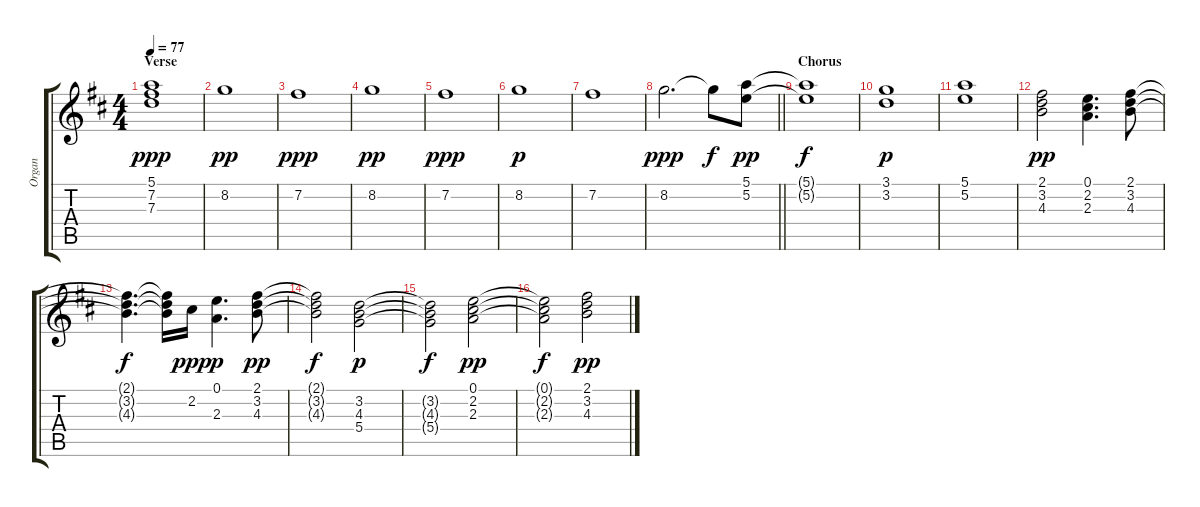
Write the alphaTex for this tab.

\track ("Organ" "Organ") {instrument overdrivenguitar}
\staff {score tabs}
\tuning (E4 B3 G3 D3 A2 E2) {hide}
\ts (4 4)
\section ("" "Verse")
\tempo 77
\clef g2
\ks d
(5.1 7.2 7.3).1{dy ppp} |
8.2.1{dy pp} |
7.2.1{dy ppp} |
8.2.1{dy pp} |
7.2.1{dy ppp} |
8.2.1{dy p} |
7.2.1 |
\barLineRight lightlight
8.2.2{d dy ppp} 8.2{t}.8{dy f} (5.1 5.2).8{dy pp} |
\section ("" "Chorus")
(5.1{t} 5.2{t}).1{dy f} |
(3.1 3.2).1{dy p} |
(5.1 5.2).1 |
(2.1 3.2 4.3).2{dy pp} (0.1 2.2 2.3).4{d} (2.1 3.2 4.3).8 |
(2.1{t} 3.2{t} 4.3{t}).4{d dy f} (2.1{t} 3.2{t} 4.3{t}).16 2.2.16{dy ppp} (0.1 2.3).4{d dy p} (2.1 3.2 4.3).8{dy pp} |
(2.1{t} 3.2{t} 4.3{t}).2{dy f} (3.2 4.3 5.4).2{dy p} |
(3.2{t} 4.3{t} 5.4{t}).2{dy f} (0.1 2.2 2.3).2{dy pp} |
(0.1{t} 2.2{t} 2.3{t}).2{dy f} (2.1 3.2 4.3).2{dy pp}
